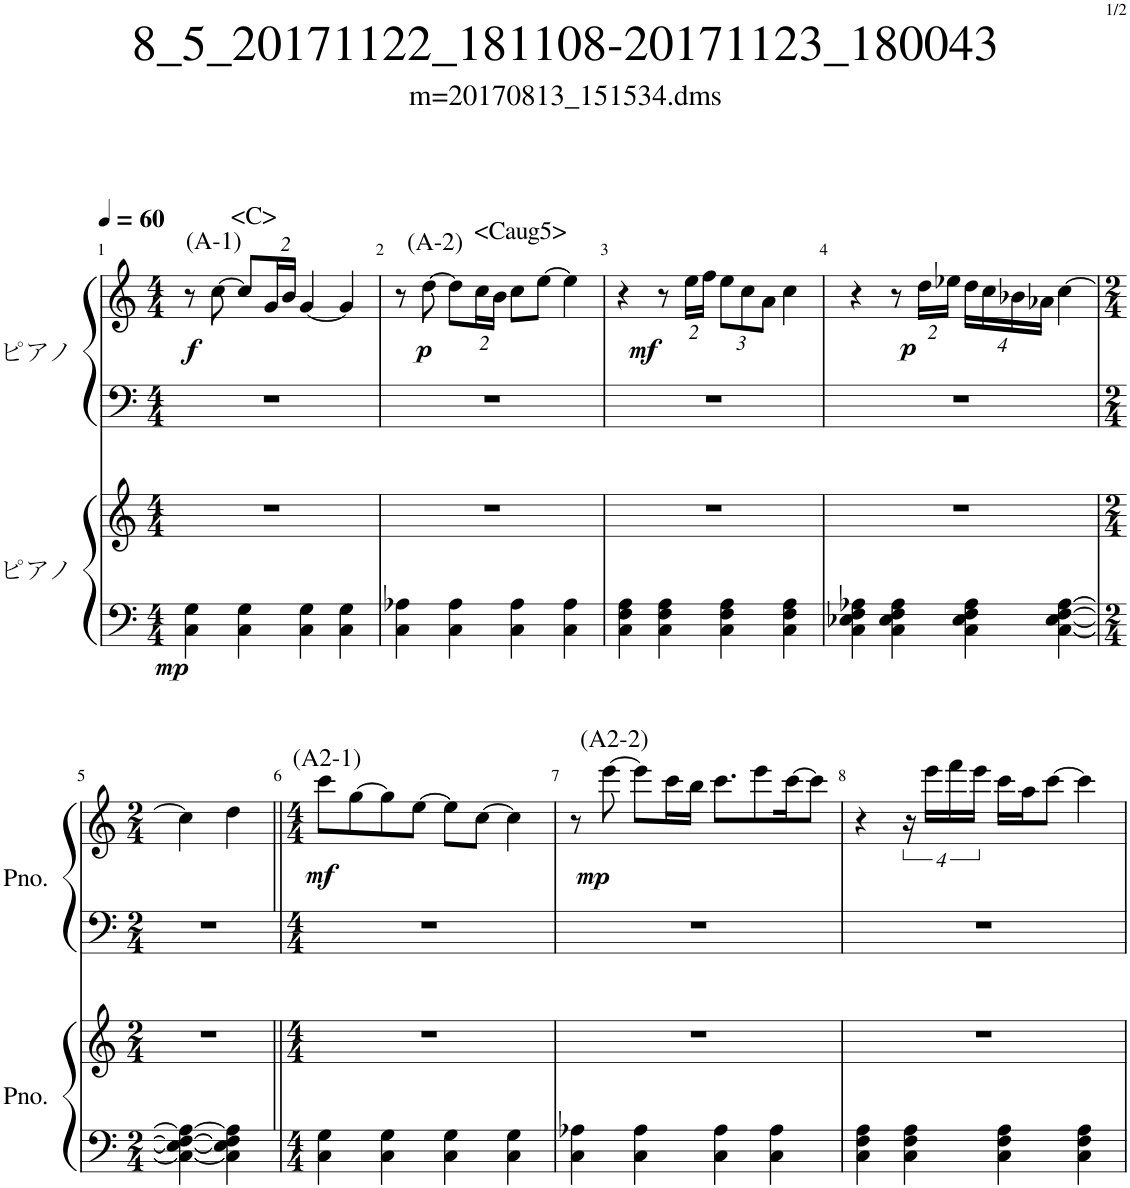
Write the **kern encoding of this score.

**kern	**kern	**dynam	**kern	**kern	**dynam
*part2	*part2	*part2	*part1	*part1	*part1
*staff4	*staff3	*staff3/4	*staff2	*staff1	*staff1/2
*I"ピアノ	*	*	*I"ピアノ	*	*
*clefF4	*clefG2	*	*clefF4	*clefG2	*
*k[]	*k[]	*	*k[]	*k[]	*
*M4/4	*M4/4	*	*M4/4	*M4/4	*
*MM60	*MM60	*	*MM60	*MM60	*
=1	=1	=1	=1	=1	=1
!	!	!	!	!LO:TX:a:t=(A-1)	!
!	!	!	!	!LO:TX:a:t=<C>	!
!	!	!LO:DY:b=2	!	!	!LO:DY:b
4C\ 4G\	1r	mp	1r	8r	f
.	.	.	.	[8cc\	.
4C\ 4G\	.	.	.	8cc/L]	.
.	.	.	.	16g/L	.
.	.	.	.	16b/JJ	.
4C\ 4G\	.	.	.	[4g/	.
4C\ 4G\	.	.	.	4g/]	.
=2	=2	=2	=2	=2	=2
!	!	!	!	!LO:TX:a:t=<Caug5>	!
!	!	!	!	!LO:TX:a:t=(A-2)	!
4C\ 4A-X\	1r	.	1r	8r	.
!	!	!	!	!	!LO:DY:b
.	.	.	.	[8dd\	p
4C\ 4A-\	.	.	.	8dd\L]	.
.	.	.	.	16cc\L	.
.	.	.	.	16b\JJ	.
4C\ 4A-\	.	.	.	8cc\L	.
.	.	.	.	[8ee\J	.
4C\ 4A-\	.	.	.	4ee\]	.
=3	=3	=3	=3	=3	=3
!	!	!	!	!	!LO:DY:b
4C\ 4F\ 4A\	1r	.	1r	4r	mf
4C\ 4F\ 4A\	.	.	.	8r	.
.	.	.	.	16ee\LL	.
.	.	.	.	16ff\JJ	.
*	*	*	*	*Xbrackettup	*
4C\ 4F\ 4A\	.	.	.	12ee\L	.
.	.	.	.	12cc\	.
.	.	.	.	12a\J	.
4C\ 4F\ 4A\	.	.	.	4cc\	.
=4	=4	=4	=4	=4	=4
4C\ 4E-X\ 4F\ 4A-X\	1r	.	1r	4r	.
4C\ 4E-\ 4F\ 4A-\	.	.	.	8r	.
!	!	!	!	!	!LO:DY:b
.	.	.	.	16dd\LL	p
.	.	.	.	16ee-X\JJ	.
4C\ 4E-\ 4F\ 4A-\	.	.	.	16dd\LL	.
.	.	.	.	16cc\	.
.	.	.	.	16b-X\	.
.	.	.	.	16a-X\JJ	.
[4C\ [4E-\ [4F\ [4A-\	.	.	.	[4cc\	.
!!LO:LB:g=z
=5	=5	=5	=5	=5	=5
*M2/4	*M2/4	*	*M2/4	*M2/4	*
4C\_ 4E-\_ 4F\_ 4A-\_	2r	.	2r	4cc\]	.
4C\] 4E-\] 4F\] 4A-\]	.	.	.	4dd\	.
=6||	=6||	=6||	=6||	=6||	=6||
*M4/4	*M4/4	*	*M4/4	*M4/4	*
!	!	!	!	!LO:TX:a:t=(A2-1)	!
!	!	!	!	!	!LO:DY:b
4C\ 4G\	1r	.	1r	8ccc\L	mf
.	.	.	.	[8gg\	.
4C\ 4G\	.	.	.	8gg\]	.
.	.	.	.	[8ee\J	.
4C\ 4G\	.	.	.	8ee\L]	.
.	.	.	.	[8cc\J	.
4C\ 4G\	.	.	.	4cc\]	.
=7	=7	=7	=7	=7	=7
!	!	!	!	!LO:TX:a:t=(A2-2)	!
!	!	!	!	!	!LO:DY:b
4C\ 4A-X\	1r	.	1r	8r	mp
.	.	.	.	[8eee\	.
4C\ 4A-\	.	.	.	8eee\L]	.
.	.	.	.	16ccc\L	.
.	.	.	.	16bb\JJ	.
4C\ 4A-\	.	.	.	8.ccc\L	.
.	.	.	.	8eee\	.
4C\ 4A-\	.	.	.	.	.
.	.	.	.	[16ccc\K	.
.	.	.	.	8ccc\J]	.
=8	=8	=8	=8	=8	=8
4C\ 4F\ 4A\	1r	.	1r	4r	.
4C\ 4F\ 4A\	.	.	.	16r	.
.	.	.	.	16eee\LL	.
.	.	.	.	16fff\	.
.	.	.	.	16eee\JJ	.
4C\ 4F\ 4A\	.	.	.	16ccc\LL	.
.	.	.	.	16aa\J	.
.	.	.	.	[8ccc\J	.
4C\ 4F\ 4A\	.	.	.	4ccc\]	.
=	=	=	=	=	=
*-	*-	*-	*-	*-	*-
